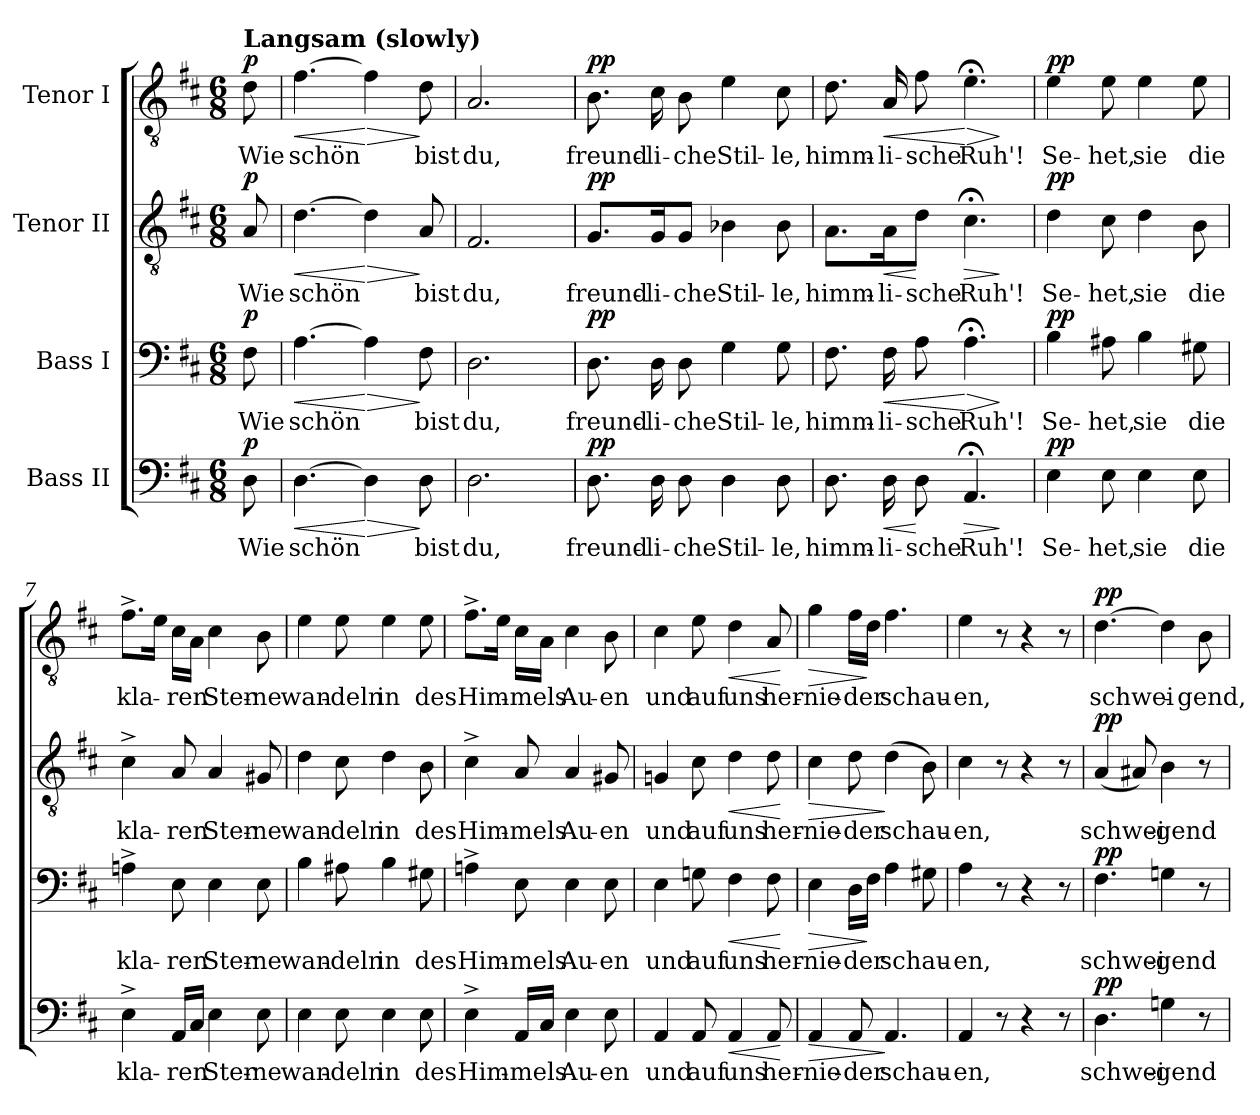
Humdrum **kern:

**kern	**text	**dynam	**kern	**text	**dynam	**kern	**text	**dynam	**kern	**text	**dynam
*part4	*part4	*part4	*part3	*part3	*part3	*part2	*part2	*part2	*part1	*part1	*part1
*staff4	*staff4	*staff4	*staff3	*staff3	*staff3	*staff2	*staff2	*staff2	*staff1	*staff1	*staff1
*I"Bass II	*	*	*I"Bass I	*	*	*I"Tenor II	*	*	*I"Tenor I	*	*
*clefF4	*	*	*clefF4	*	*	*clefGv2	*	*	*clefGv2	*	*
*k[f#c#]	*	*	*k[f#c#]	*	*	*k[f#c#]	*	*	*k[f#c#]	*	*
*D:	*	*	*D:	*	*	*D:	*	*	*D:	*	*
*M6/8	*	*	*M6/8	*	*	*M6/8	*	*	*M6/8	*	*
=1	=1	=1	=1	=1	=1	=1	=1	=1	=1	=1	=1
!	!	!	!	!	!	!	!	!	!LO:TX:a:B:t=Langsam (slowly)	!	!
!	!	!LO:DY:a	!	!	!LO:DY:a	!	!	!LO:DY:a	!	!	!LO:DY:a
8D\	Wie	p	8F#\	Wie	p	8A/	Wie	p	8d\	Wie	p
=2	=2	=2	=2	=2	=2	=2	=2	=2	=2	=2	=2
!	!	!LO:HP:b	!	!	!LO:HP:b	!	!	!LO:HP:b	!	!	!LO:HP:b
[4.D\	schön	<	[4.A\	schön	<	[4.d\	schön	<	[4.f#\	schön	<
!	!	!LO:HP:n=1:b	!	!	!LO:HP:n=1:b	!	!	!LO:HP:n=1:b	!	!	!LO:HP:n=1:b
4D\]	.	[ >	4A\]	.	[ >	4d\]	.	[ >	4f#\]	.	[ >
8D\	bist	]	8F#\	bist	]	8A/	bist	]	8d\	bist	]
=3	=3	=3	=3	=3	=3	=3	=3	=3	=3	=3	=3
2.D\	du,	.	2.D\	du,	.	2.F#/	du,	.	2.A/	du,	.
=4	=4	=4	=4	=4	=4	=4	=4	=4	=4	=4	=4
!	!	!LO:DY:a	!	!	!LO:DY:a	!	!	!LO:DY:a	!	!	!LO:DY:a
8.D\	freund-	pp	8.D\	freund-	pp	8.G/L	freund-	pp	8.B\	freund-	pp
16D\	-li-	.	16D\	-li-	.	16G/K	-li-	.	16c#\	-li-	.
8D\	-che	.	8D\	-che	.	8G/J	-che	.	8B\	-che	.
4D\	Stil-	.	4G\	Stil-	.	4B-X\	Stil-	.	4e\	Stil-	.
8D\	-le,	.	8G\	-le,	.	8B-\	-le,	.	8c#\	-le,	.
=5	=5	=5	=5	=5	=5	=5	=5	=5	=5	=5	=5
8.D\	himm-	.	8.F#\	himm-	.	8.A\L	himm-	.	8.d\	himm-	.
!	!	!LO:HP:b	!	!	!LO:HP:b	!	!	!LO:HP:b	!	!	!LO:HP:b
16D\	-li-	<	16F#\	-li-	<	16A\K	-li-	<	16A/	-li-	<
8D\	-sche	[	8A\	-sche	.	8d\J	-sche	[	8f#\	-sche	.
!	!	!LO:HP:b	!	!	!LO:HP:n=1:b	!	!	!LO:HP:b	!	!	!LO:HP:n=1:b
4.AA;</	Ruh'!	>	4.A;<\	Ruh'!	[ >	4.c#;<\	Ruh'!	>	4.e;<\	Ruh'!	[ >
.	.	]	.	.	]	.	.	]	.	.	]
!!LO:LB:g=z
=6	=6	=6	=6	=6	=6	=6	=6	=6	=6	=6	=6
!	!	!LO:DY:a	!	!	!LO:DY:a	!	!	!LO:DY:a	!	!	!LO:DY:a
4E\	Se-	pp	4B\	Se-	pp	4d\	Se-	pp	4e\	Se-	pp
8E\	-het,	.	8A#X\	-het,	.	8c#\	-het,	.	8e\	-het,	.
4E\	sie	.	4B\	sie	.	4d\	sie	.	4e\	sie	.
8E\	die	.	8G#X\	die	.	8B\	die	.	8e\	die	.
=7	=7	=7	=7	=7	=7	=7	=7	=7	=7	=7	=7
4E^>\	kla-	.	4An^>\	kla-	.	4c#^>\	kla-	.	8.f#^>\L	kla-	.
.	.	.	.	.	.	.	.	.	16e\Jk	.	.
16AA/LL	-ren	.	8E\	-ren	.	8A/	-ren	.	16c#\LL	-ren	.
16C#/JJ	.	.	.	.	.	.	.	.	16A\JJ	.	.
4E\	Ster-	.	4E\	Ster-	.	4A/	Ster-	.	4c#\	Ster-	.
8E\	-ne	.	8E\	-ne	.	8G#X/	-ne	.	8B\	-ne	.
=8	=8	=8	=8	=8	=8	=8	=8	=8	=8	=8	=8
4E\	wan-	.	4B\	wan-	.	4d\	wan-	.	4e\	wan-	.
8E\	-deln	.	8A#X\	-deln	.	8c#\	-deln	.	8e\	-deln	.
4E\	in	.	4B\	in	.	4d\	in	.	4e\	in	.
8E\	des	.	8G#X\	des	.	8B\	des	.	8e\	des	.
=9	=9	=9	=9	=9	=9	=9	=9	=9	=9	=9	=9
4E^>\	Him-	.	4An^>\	Him-	.	4c#^>\	Him-	.	8.f#^>\L	Him-	.
.	.	.	.	.	.	.	.	.	16e\Jk	.	.
16AA/LL	-mels	.	8E\	-mels	.	8A/	-mels	.	16c#\LL	-mels	.
16C#/JJ	.	.	.	.	.	.	.	.	16A\JJ	.	.
4E\	Au-	.	4E\	Au-	.	4A/	Au-	.	4c#\	Au-	.
8E\	-en	.	8E\	-en	.	8G#X/	-en	.	8B\	-en	.
!!LO:LB:g=z
=10	=10	=10	=10	=10	=10	=10	=10	=10	=10	=10	=10
4AA/	und	.	4E\	und	.	4Gn/	und	.	4c#\	und	.
8AA/	auf	.	8Gn\	auf	.	8c#\	auf	.	8e\	auf	.
!	!	!LO:HP:b	!	!	!LO:HP:b	!	!	!LO:HP:b	!	!	!LO:HP:b
4AA/	uns	<	4F#\	uns	<	4d\	uns	<	4d\	uns	<
8AA/	her-	.	8F#\	her-	.	8d\	her-	.	8A/	her-	.
.	.	[	.	.	[	.	.	[	.	.	[
=11	=11	=11	=11	=11	=11	=11	=11	=11	=11	=11	=11
!	!	!LO:HP:b	!	!	!LO:HP:b	!	!	!LO:HP:b	!	!	!LO:HP:b
4AA/	-nie-	>	4E\	-nie-	>	4c#\	-nie-	>	4g\	-nie-	>
8AA/	-der	.	16D\LL	-der	.	8d\	-der	.	16f#\LL	-der	.
.	.	.	16F#\JJ	.	]	.	.	.	16d\JJ	.	]
4.AA/	schau-	]	4A\	schau-	.	(4d\	schau-	]	4.f#\	schau-	.
.	.	.	8G#X\	.	.	8B\)	.	.	.	.	.
=12	=12	=12	=12	=12	=12	=12	=12	=12	=12	=12	=12
4AA/	-en,	.	4A\	-en,	.	4c#\	-en,	.	4e\	-en,	.
8r	.	.	8r	.	.	8r	.	.	8r	.	.
4r	.	.	4r	.	.	4r	.	.	4r	.	.
8r	.	.	8r	.	.	8r	.	.	8r	.	.
=13	=13	=13	=13	=13	=13	=13	=13	=13	=13	=13	=13
!	!	!LO:DY:a	!	!	!LO:DY:a	!	!	!LO:DY:a	!	!	!LO:DY:a
4.D\	schwei-	pp	4.F#\	schwei-	pp	(4A/	schwei-	pp	[4.d\	schwei-	pp
.	.	.	.	.	.	8A#X/)	.	.	.	.	.
4Gn\	-gend	.	4Gn\	-gend	.	4B\	-gend	.	4d\]	.	.
8r	.	.	8r	.	.	8r	.	.	8B\	-gend,	.
=	=	=	=	=	=	=	=	=	=	=	=
*-	*-	*-	*-	*-	*-	*-	*-	*-	*-	*-	*-
